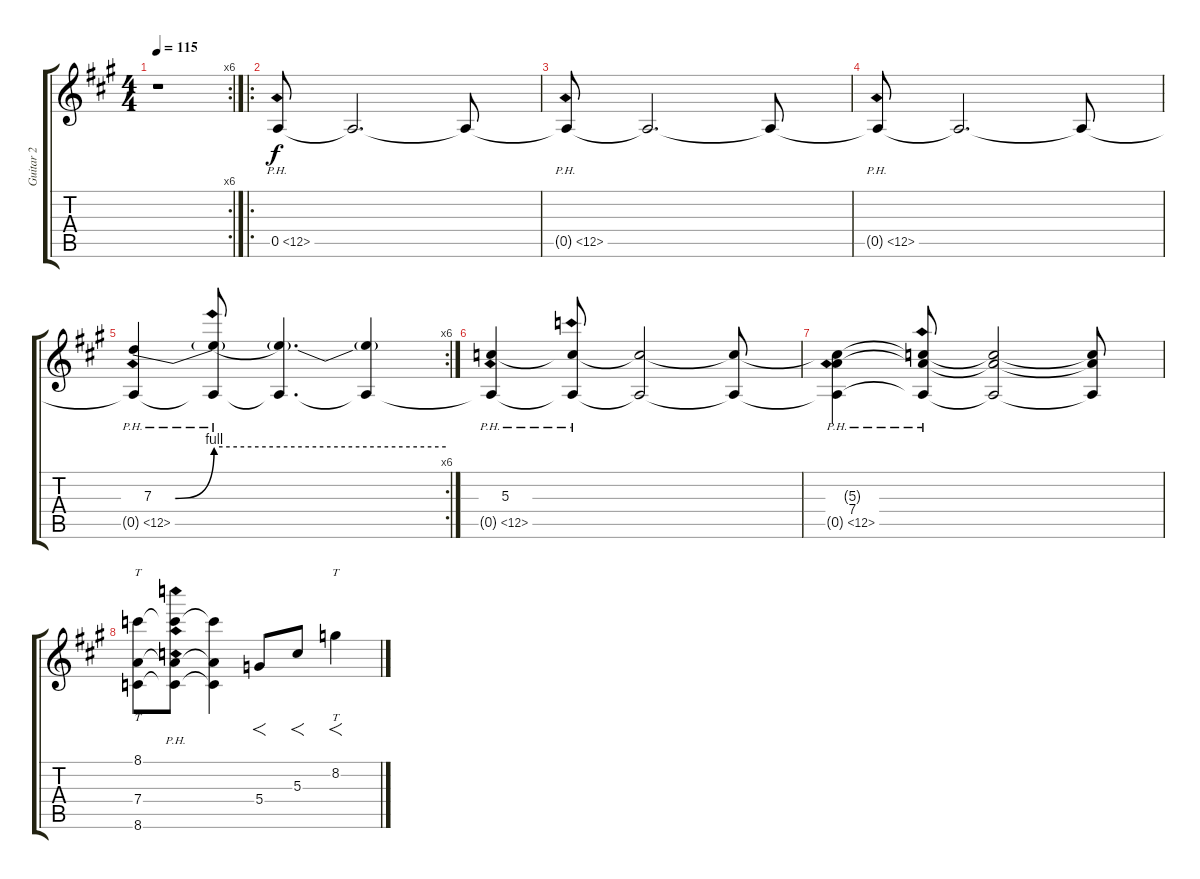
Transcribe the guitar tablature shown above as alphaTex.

\track ("Guitar 2" "Guitar 2") {instrument overdrivenguitar}
\staff {score tabs}
\tuning (E4 B3 G3 D3 A2 E2) {hide}
\rc 6
\ts (4 4)
\tempo 115
\clef g2
\ks a
r.1{dy f} |
\ro
0.5{ph 12}.8{volume 0} 0.5{t}.2{d volume 16} 0.5{t}.8 |
0.5{ph 12 t}.8{volume 9} 0.5{t}.2{d volume 16} 0.5{t}.8 |
0.5{ph 12 t}.8{volume 9} 0.5{t}.2{d volume 16} 0.5{t}.8 |
\rc 6
(7.3{be (bend 0 0 60 4)} 0.5{ph 12 t}).4{volume 9} (7.3{be (hold 0 4 60 4) ph 12 t} 0.5{t}).8{volume 16} (7.3{t} 0.5{t}).4{d} (7.3{t} 0.5{t}).4{volume 0} |
(5.3 0.5{ph 12 t}).4{volume 9} (5.3{ph 12 t} 0.5{t}).8{volume 4} (5.3{t} 0.5{t}).2{volume 16} (5.3{t} 0.5{t}).8 |
(5.3{t} 7.4 0.5{ph 12 t}).4{volume 4} (5.3{t} 7.4{ph 12 t} 0.5{t}).8{volume 4} (5.3{t} 7.4{t} 0.5{t}).2{volume 16} (5.3{t} 7.4{t} 0.5{t}).8 |
(8.1 7.4 8.6).8{tt volume 3} (8.1{ph 12 t} 7.4{ph 12 t} 8.6{ph 12 t}).8{volume 4} (8.1{t} 7.4{t} 8.6{t}).4{volume 16} 5.4.8{f} 5.3.8{f} 8.2.4{f tt}
